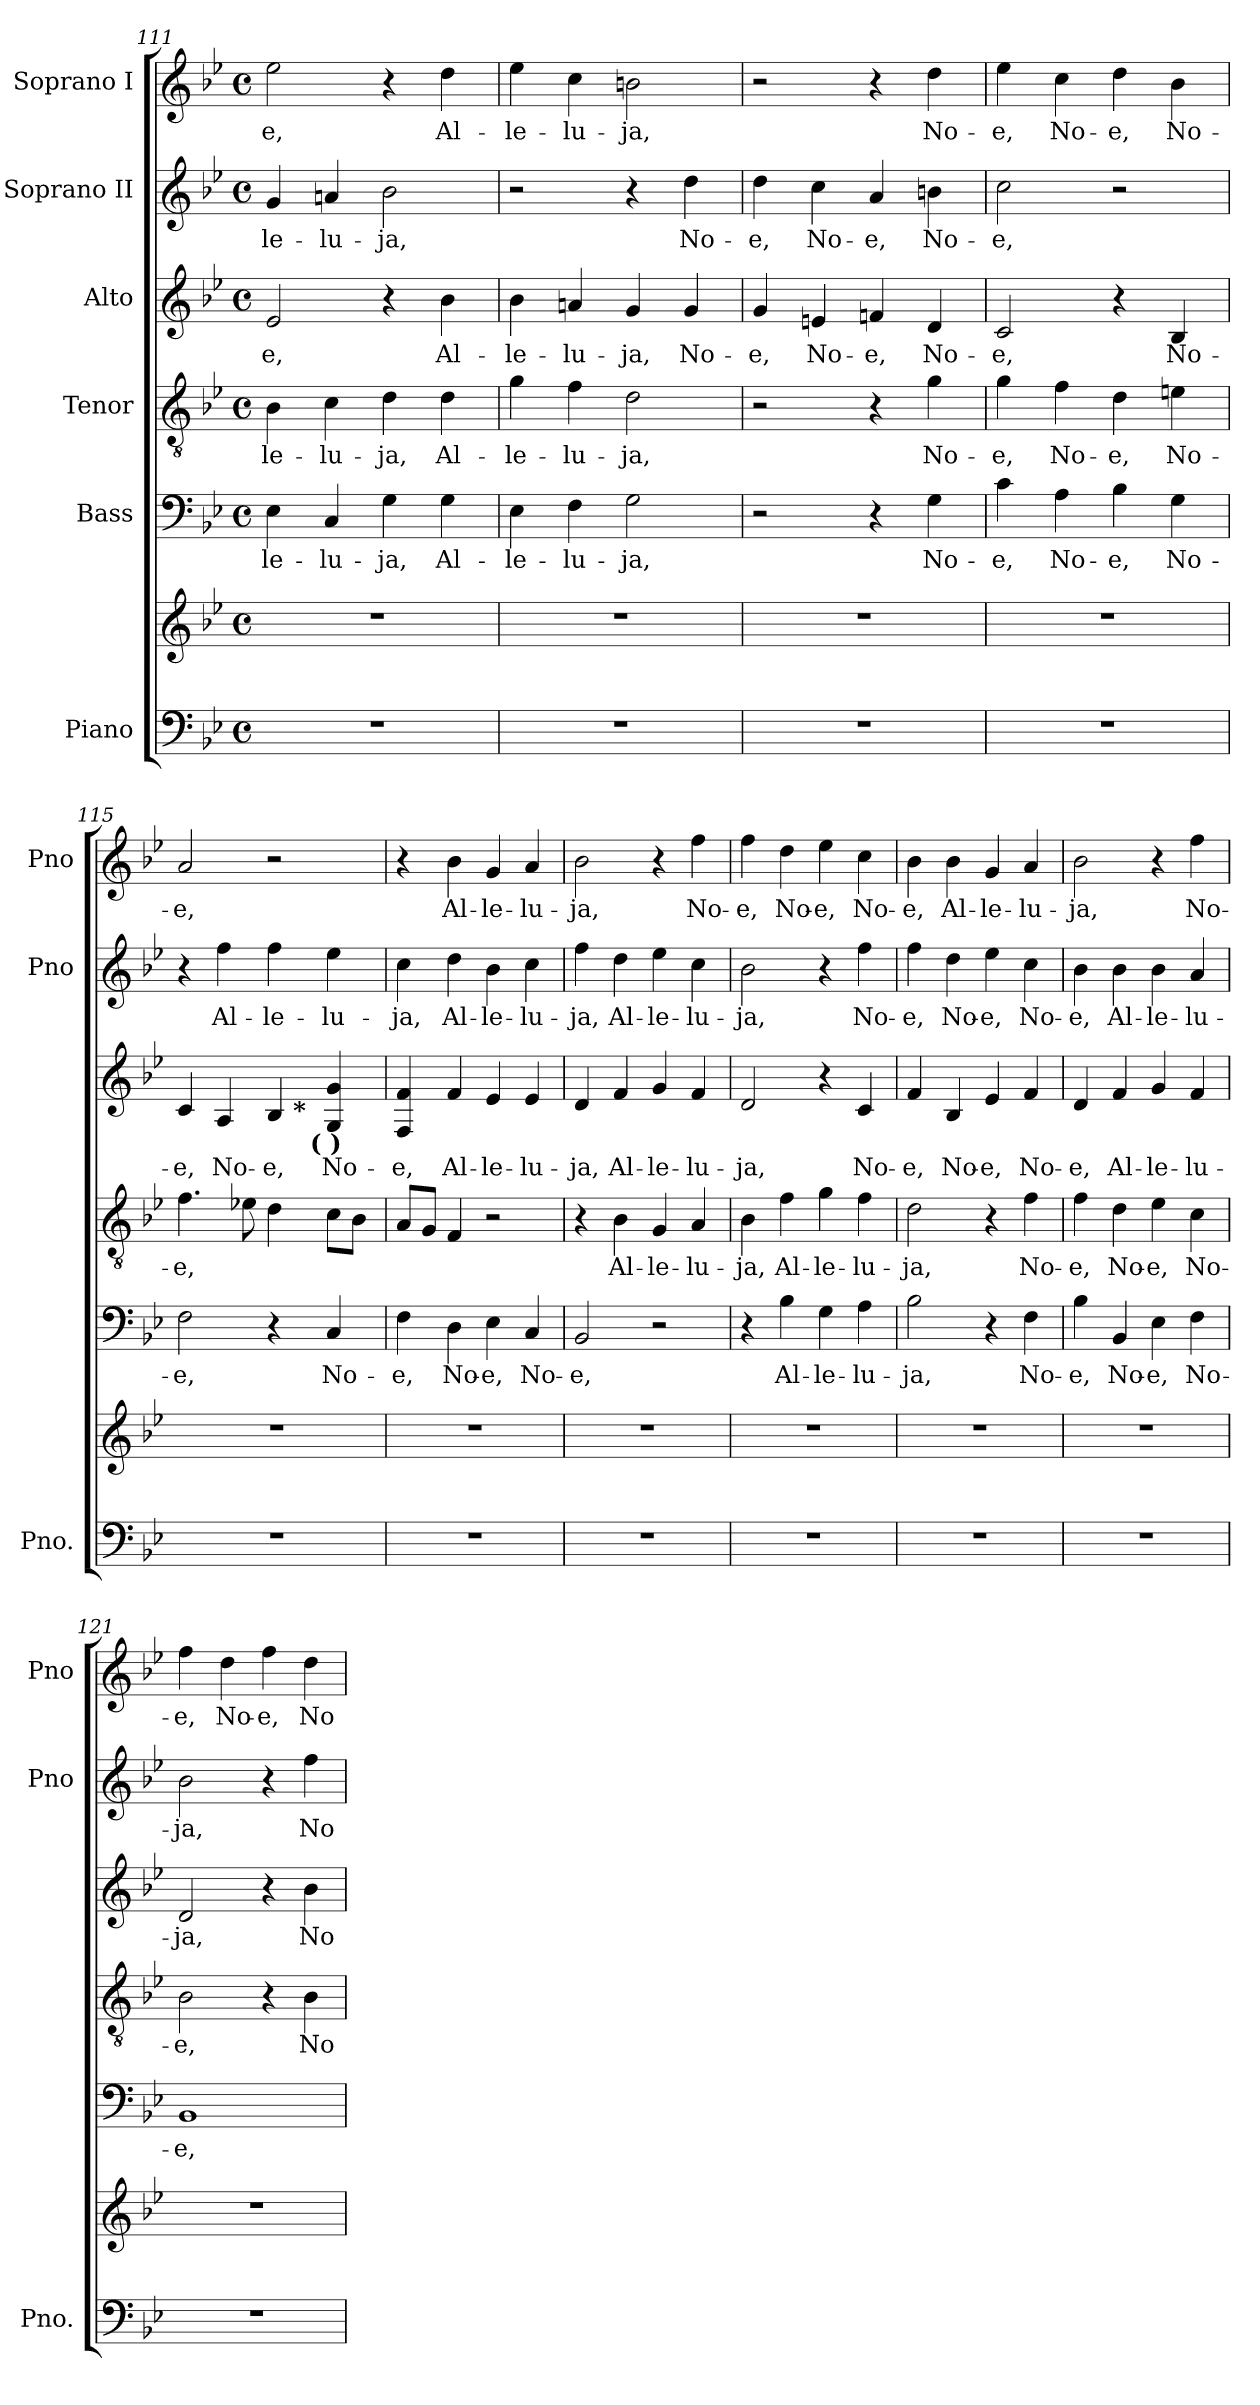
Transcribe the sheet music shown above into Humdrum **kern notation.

**kern	**kern	**kern	**text	**kern	**text	**kern	**text	**kern	**text	**kern	**text
*part6	*part6	*part5	*part5	*part4	*part4	*part3	*part3	*part2	*part2	*part1	*part1
*staff7	*staff6	*staff5	*staff5	*staff4	*staff4	*staff3	*staff3	*staff2	*staff2	*staff1	*staff1
*I"Piano	*	*I"Bass	*	*I"Tenor	*	*I"Alto	*	*I"Soprano II	*	*I"Soprano I	*
*I'Pno.	*	*	*	*	*	*	*	*I'Pno	*	*I'Pno	*
!!LO:PB:g=z
*clefF4	*clefG2	*clefF4	*	*clefGv2	*	*clefG2	*	*clefG2	*	*clefG2	*
*k[b-e-]	*k[b-e-]	*k[b-e-]	*	*k[b-e-]	*	*k[b-e-]	*	*k[b-e-]	*	*k[b-e-]	*
*B-:	*B-:	*B-:	*	*B-:	*	*B-:	*	*B-:	*	*B-:	*
*M4/4	*M4/4	*M4/4	*	*M4/4	*	*M4/4	*	*M4/4	*	*M4/4	*
*met(c)	*met(c)	*met(c)	*	*met(c)	*	*met(c)	*	*met(c)	*	*met(c)	*
=111	=111	=111	=111	=111	=111	=111	=111	=111	=111	=111	=111
1r	1r	4E-\	-le-	4B-\	-le-	2e-/	-e,	4g/	-le-	2ee-\	-e,
.	.	4C/	-lu-	4c\	-lu-	.	.	4an/	-lu-	.	.
.	.	4G\	-ja,	4d\	-ja,	4r	.	2b-\	-ja,	4r	.
.	.	4G\	Al-	4d\	Al-	4b-\	Al-	.	.	4dd\	Al-
=112	=112	=112	=112	=112	=112	=112	=112	=112	=112	=112	=112
1r	1r	4E-\	-le-	4g\	-le-	4b-\	-le-	2r	.	4ee-\	-le-
.	.	4F\	-lu-	4f\	-lu-	4an/	-lu-	.	.	4cc\	-lu-
.	.	2G\	-ja,	2d\	-ja,	4g/	-ja,	4r	.	2bn\	-ja,
.	.	.	.	.	.	4g/	No-	4dd\	No-	.	.
=113	=113	=113	=113	=113	=113	=113	=113	=113	=113	=113	=113
1r	1r	2r	.	2r	.	4g/	-e,	4dd\	-e,	2r	.
.	.	.	.	.	.	4en/	No-	4cc\	No-	.	.
.	.	4r	.	4r	.	4fn/	-e,	4a/	-e,	4r	.
.	.	4G\	No-	4g\	No-	4d/	No-	4bn\	No-	4dd\	No-
=114	=114	=114	=114	=114	=114	=114	=114	=114	=114	=114	=114
1r	1r	4c\	-e,	4g\	-e,	2c/	-e,	2cc\	-e,	4ee-\	-e,
.	.	4A\	No-	4f\	No-	.	.	.	.	4cc\	No-
.	.	4B-\	-e,	4d\	-e,	4r	.	2r	.	4dd\	-e,
.	.	4G\	No-	4en\	No-	4B-/	No-	.	.	4b-\	No-
=115	=115	=115	=115	=115	=115	=115	=115	=115	=115	=115	=115
*	*	*	*	*	*	*^	*	*	*	*	*
*	*	*	*	*	*	*	*^	*	*	*	*	*
1r	1r	2F\	-e,	4.f\	-e,	4c/	2ryy	2ryy	-e,	4r	.	2a/	-e,
.	.	.	.	.	.	4A/	.	.	No-	4ff\	Al-	.	.
.	.	.	.	8e-X\	.	.	.	.	.	.	.	.	.
.	.	4r	.	4d\	.	4B-/	8ryy	8.ryy	-e,	4ff\	-le-	2r	.
!	!	!	!	!	!	!	!LO:TX:b:B:t=*	!	!	!	!	!	!
.	.	.	.	.	.	.	4.ryy	.	.	.	.	.	.
!	!	!	!	!	!	!	!	!LO:TX:b:B:t=(   )	!	!	!	!	!
.	.	.	.	.	.	.	.	4ryy	.	.	.	.	.
.	.	4C/	No-	8c\L	.	4G/ 4g/	.	.	No-	4ee-\	-lu-	.	.
.	.	.	.	8B-\J	.	.	.	.	.	.	.	.	.
.	.	.	.	.	.	.	.	16ryy	.	.	.	.	.
!!LO:LB:g=z
=116	=116	=116	=116	=116	=116	=116	=116	=116	=116	=116	=116	=116	=116
!	!	!	!	!	!	!LO:TX:b:B:t=(   )	!	!	!	!	!	!	!
*	*	*	*	*	*	*v	*v	*v	*	*	*	*	*
1r	1r	4F\	-e,	8A/L	.	4F/ 4f/	-e,	4cc\	-ja,	4r	.
.	.	.	.	8G/J	.	.	.	.	.	.	.
.	.	4D\	No-	4F/	.	4f/	Al-	4dd\	Al-	4b-\	Al-
.	.	4E-\	-e,	2r	.	4e-/	-le-	4b-\	-le-	4g/	-le-
.	.	4C/	No-	.	.	4e-/	-lu-	4cc\	-lu-	4a/	-lu-
=117	=117	=117	=117	=117	=117	=117	=117	=117	=117	=117	=117
1r	1r	2BB-/	-e,	4r	.	4d/	-ja,	4ff\	-ja,	2b-\	-ja,
.	.	.	.	4B-\	Al-	4f/	Al-	4dd\	Al-	.	.
.	.	2r	.	4G/	-le-	4g/	-le-	4ee-\	-le-	4r	.
.	.	.	.	4A/	-lu-	4f/	-lu-	4cc\	-lu-	4ff\	No-
=118	=118	=118	=118	=118	=118	=118	=118	=118	=118	=118	=118
1r	1r	4r	.	4B-\	-ja,	2d/	-ja,	2b-\	-ja,	4ff\	-e,
.	.	4B-\	Al-	4f\	Al-	.	.	.	.	4dd\	No-
.	.	4G\	-le-	4g\	-le-	4r	.	4r	.	4ee-\	-e,
.	.	4A\	-lu-	4f\	-lu-	4c/	No-	4ff\	No-	4cc\	No-
=119	=119	=119	=119	=119	=119	=119	=119	=119	=119	=119	=119
1r	1r	2B-\	-ja,	2d\	-ja,	4f/	-e,	4ff\	-e,	4b-\	-e,
.	.	.	.	.	.	4B-/	No-	4dd\	No-	4b-\	Al-
.	.	4r	.	4r	.	4e-/	-e,	4ee-\	-e,	4g/	-le-
.	.	4F\	No-	4f\	No-	4f/	No-	4cc\	No-	4a/	-lu-
=120	=120	=120	=120	=120	=120	=120	=120	=120	=120	=120	=120
1r	1r	4B-\	-e,	4f\	-e,	4d/	-e,	4b-\	-e,	2b-\	-ja,
.	.	4BB-/	No-	4d\	No-	4f/	Al-	4b-\	Al-	.	.
.	.	4E-\	-e,	4e-\	-e,	4g/	-le-	4b-\	-le-	4r	.
.	.	4F\	No-	4c\	No-	4f/	-lu-	4a/	-lu-	4ff\	No-
!!LO:LB:g=z
=121	=121	=121	=121	=121	=121	=121	=121	=121	=121	=121	=121
1r	1r	1BB-	-e,	2B-\	-e,	2d/	-ja,	2b-\	-ja,	4ff\	-e,
.	.	.	.	.	.	.	.	.	.	4dd\	No-
.	.	.	.	4r	.	4r	.	4r	.	4ff\	-e,
.	.	.	.	4B-\	No-	4b-\	No-	4ff\	No-	4dd\	No-
=	=	=	=	=	=	=	=	=	=	=	=
*-	*-	*-	*-	*-	*-	*-	*-	*-	*-	*-	*-
